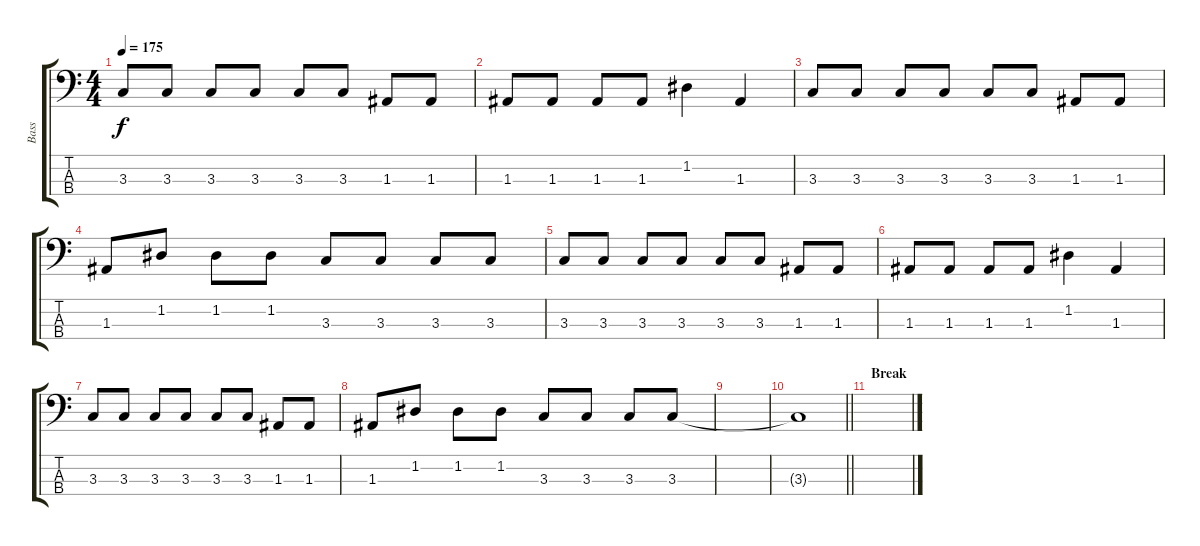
\track ("Bass" "Bass") {instrument electricbassfinger}
\staff {score tabs}
\tuning (G2 D2 A1 E1) {hide}
\ts (4 4)
\tempo 175
\clef f4
\ks c
3.3.8{dy f} 3.3.8 3.3.8 3.3.8 3.3.8 3.3.8 1.3.8 1.3.8 |
1.3.8 1.3.8 1.3.8 1.3.8 1.2.4 1.3.4 |
3.3.8 3.3.8 3.3.8 3.3.8 3.3.8 3.3.8 1.3.8 1.3.8 |
1.3.8 1.2.8 1.2.8 1.2.8 3.3.8 3.3.8 3.3.8 3.3.8 |
3.3.8 3.3.8 3.3.8 3.3.8 3.3.8 3.3.8 1.3.8 1.3.8 |
1.3.8 1.3.8 1.3.8 1.3.8 1.2.4 1.3.4 |
3.3.8 3.3.8 3.3.8 3.3.8 3.3.8 3.3.8 1.3.8 1.3.8 |
1.3.8 1.2.8 1.2.8 1.2.8 3.3.8 3.3.8 3.3.8 3.3.8 |
|
\barLineRight lightlight
3.3{t}.1 |
\section ("" "Break")
